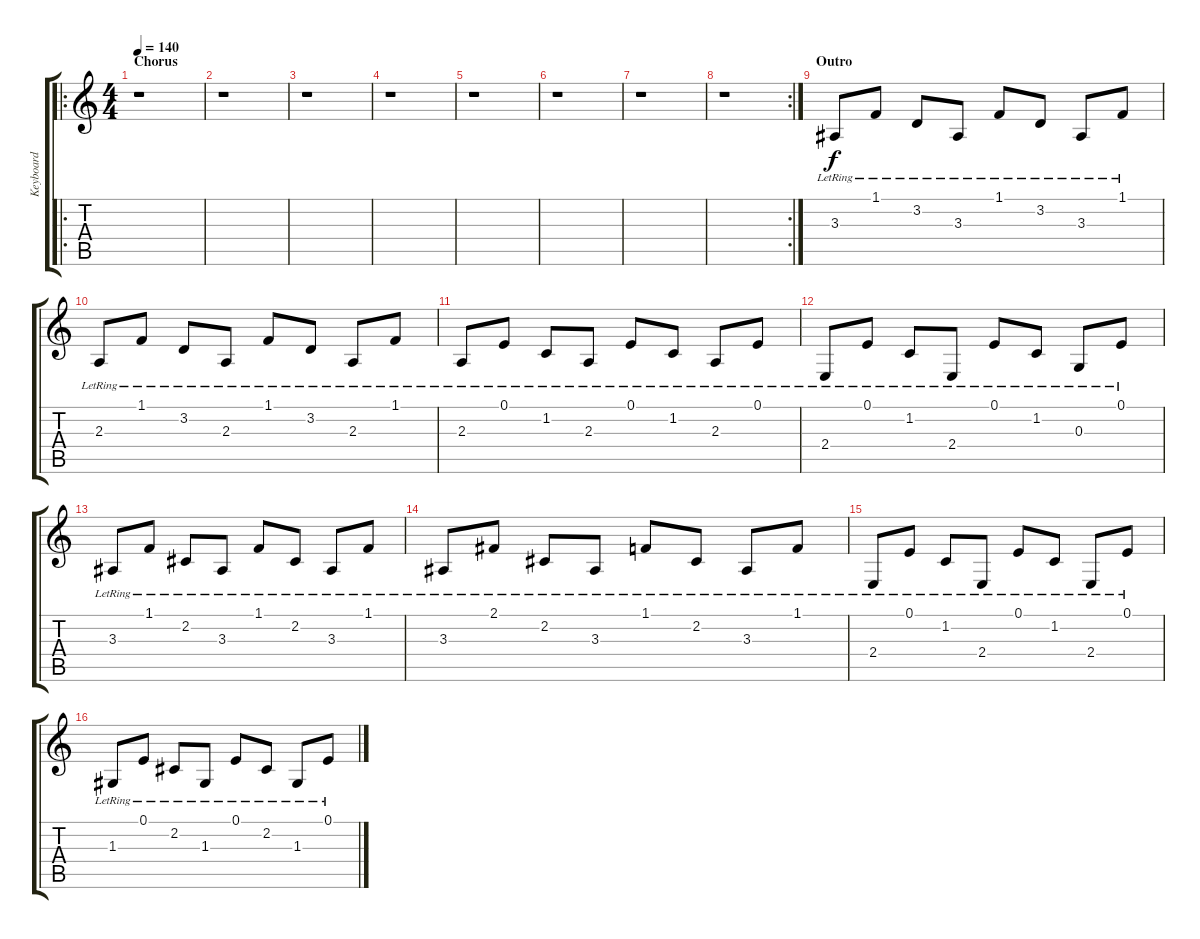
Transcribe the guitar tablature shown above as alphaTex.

\track ("Keyboard" "Keyboard") {instrument electricgrandpiano}
\staff {score tabs}
\tuning (E4 B3 G3 D3 A2 E2) {hide}
\ro
\ts (4 4)
\section ("" "Chorus")
\tempo 140
\clef g2
\ks c
r.1{dy f} |
r.1 |
r.1 |
r.1 |
r.1 |
r.1 |
r.1 |
\rc 2
r.1 |
\section ("" "Outro")
3.3{lr}.8{volume 8} 1.1{lr}.8 3.2{lr}.8 3.3{lr}.8 1.1{lr}.8 3.2{lr}.8 3.3{lr}.8 1.1{lr}.8 |
2.3{lr}.8 1.1{lr}.8 3.2{lr}.8 2.3{lr}.8 1.1{lr}.8 3.2{lr}.8 2.3{lr}.8 1.1{lr}.8 |
2.3{lr}.8{volume 10} 0.1{lr}.8 1.2{lr}.8 2.3{lr}.8 0.1{lr}.8 1.2{lr}.8 2.3{lr}.8 0.1{lr}.8 |
2.4{lr}.8 0.1{lr}.8 1.2{lr}.8 2.4{lr}.8 0.1{lr}.8 1.2{lr}.8 0.3{lr}.8 0.1{lr}.8 |
3.3{lr}.8{volume 12} 1.1{lr}.8 2.2{lr}.8 3.3{lr}.8 1.1{lr}.8 2.2{lr}.8 3.3{lr}.8 1.1{lr}.8 |
3.3{lr}.8 2.1{lr}.8 2.2{lr}.8 3.3{lr}.8 1.1{lr}.8 2.2{lr}.8 3.3{lr}.8 1.1{lr}.8 |
2.4{lr}.8{volume 14} 0.1{lr}.8 1.2{lr}.8 2.4{lr}.8 0.1{lr}.8 1.2{lr}.8 2.4{lr}.8 0.1{lr}.8 |
1.3{lr}.8 0.1{lr}.8 2.2{lr}.8 1.3{lr}.8 0.1{lr}.8 2.2{lr}.8 1.3{lr}.8 0.1{lr}.8
